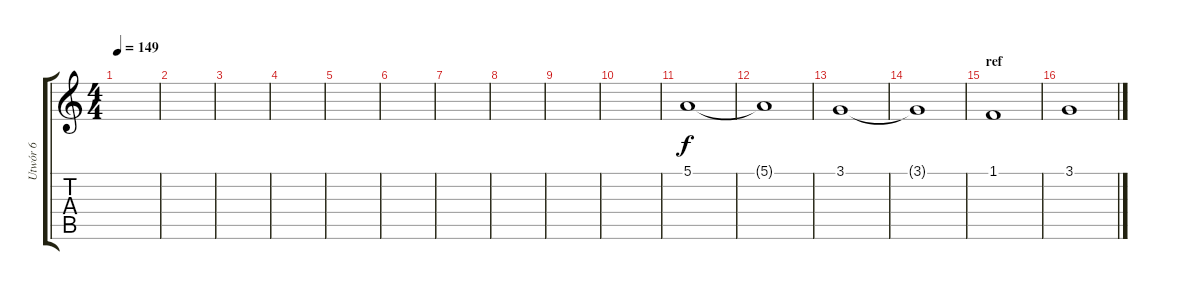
\track ("Utwór 6" "Utwór 6") {instrument tremolostrings}
\staff {score tabs}
\tuning (E4 B3 G3 D3 A2 E2) {hide}
\ts (4 4)
\tempo 149
\clef g2
\ks c
|
|
|
|
|
|
|
|
|
|
5.1.1 |
5.1{t}.1 |
3.1.1 |
3.1{t}.1 |
\section ("" "ref")
1.1.1 |
3.1.1
